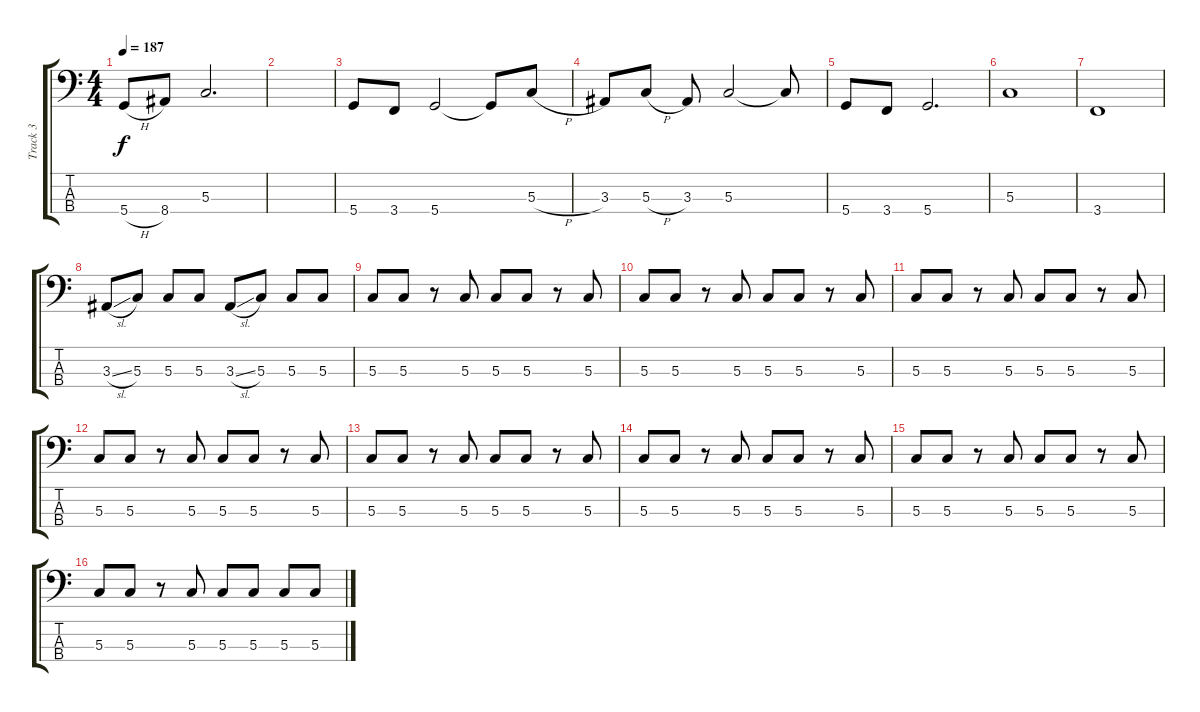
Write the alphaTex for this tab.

\track ("Track 3" "Track 3") {instrument electricbassfinger}
\staff {score tabs}
\tuning (F2 C2 G1 D1) {hide}
\ts (4 4)
\tempo 187
\clef f4
\ks c
5.4{h}.8{dy f volume 10} 8.4.8 5.3.2{d} |
|
5.4.8 3.4.8 5.4.2 5.4{t}.8 5.3{h}.8 |
3.3.8 5.3{h}.8 3.3.8 5.3.2 5.3{t}.8 |
5.4.8 3.4.8 5.4.2{d} |
5.3.1 |
3.4.1 |
3.3{sl}.8 5.3.8 5.3.8 5.3.8 3.3{sl}.8 5.3.8 5.3.8 5.3.8 |
5.3.8{volume 16} 5.3.8 r.8 5.3.8 5.3.8 5.3.8 r.8 5.3.8 |
5.3.8 5.3.8 r.8 5.3.8 5.3.8 5.3.8 r.8 5.3.8 |
5.3.8 5.3.8 r.8 5.3.8 5.3.8 5.3.8 r.8 5.3.8 |
5.3.8 5.3.8 r.8 5.3.8 5.3.8 5.3.8 r.8 5.3.8 |
5.3.8 5.3.8 r.8 5.3.8 5.3.8 5.3.8 r.8 5.3.8 |
5.3.8 5.3.8 r.8 5.3.8 5.3.8 5.3.8 r.8 5.3.8 |
5.3.8 5.3.8 r.8 5.3.8 5.3.8 5.3.8 r.8 5.3.8 |
5.3.8 5.3.8 r.8 5.3.8 5.3.8 5.3.8 5.3.8 5.3.8
